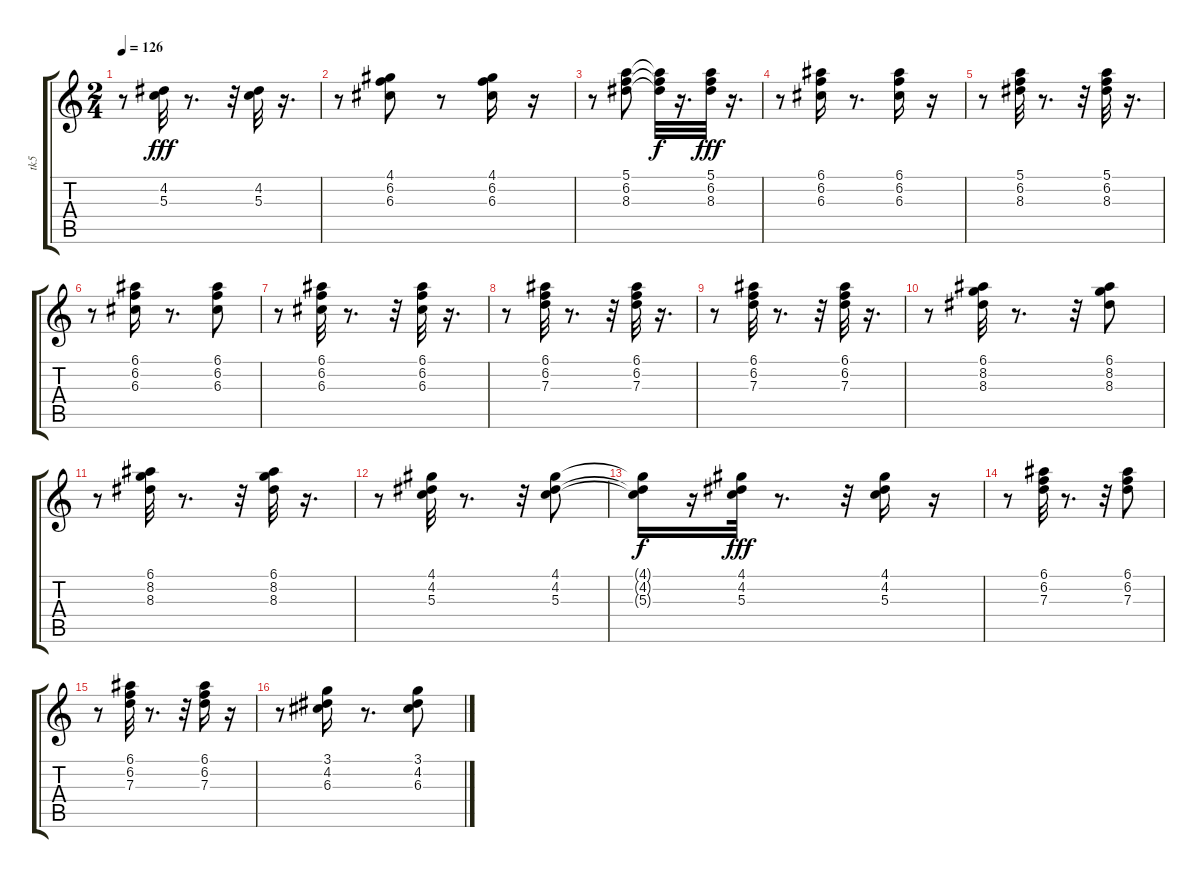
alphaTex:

\track ("tk5" "tk5") {instrument acousticguitarnylon}
\staff {score tabs}
\tuning (E4 B3 G3 D3 A2 E2) {hide}
\ts (2 4)
\tempo 126
\clef g2
\ks c
r.8{dy fff} (4.2 5.3).32 r.8{d} r.32 (4.2 5.3).32 r.16{d} |
r.8 (4.1 6.2 6.3).8 r.8 (4.1 6.2 6.3).16 r.16 |
r.8 (5.1 6.2 8.3).8 (5.1{t} 6.2{t} 8.3{t}).32{dy f} r.16{d} (5.1 6.2 8.3).32{dy fff} r.16{d} |
r.8 (6.1 6.2 6.3).16 r.8{d} (6.1 6.2 6.3).16 r.16 |
r.8 (5.1 6.2 8.3).32 r.8{d} r.32 (5.1 6.2 8.3).32 r.16{d} |
r.8 (6.1 6.2 6.3).16 r.8{d} (6.1 6.2 6.3).8 |
r.8 (6.1 6.2 6.3).32 r.8{d} r.32 (6.1 6.2 6.3).32 r.16{d} |
r.8 (6.1 6.2 7.3).32 r.8{d} r.32 (6.1 6.2 7.3).32 r.16{d} |
r.8 (6.1 6.2 7.3).32 r.8{d} r.32 (6.1 6.2 7.3).32 r.16{d} |
r.8 (6.1 8.2 8.3).32 r.8{d} r.32 (6.1 8.2 8.3).8 |
r.8 (6.1 8.2 8.3).32 r.8{d} r.32 (6.1 8.2 8.3).32 r.16{d} |
r.8 (4.1 4.2 5.3).32 r.8{d} r.32 (4.1 4.2 5.3).8 |
(4.1{t} 4.2{t} 5.3{t}).16{dy f} r.16 (4.1 4.2 5.3).32{dy fff} r.8{d} r.32 (4.1 4.2 5.3).16 r.16 |
r.8 (6.1 6.2 7.3).32 r.8{d} r.32 (6.1 6.2 7.3).8 |
r.8 (6.1 6.2 7.3).32 r.8{d} r.32 (6.1 6.2 7.3).16 r.16 |
r.8 (3.1 4.2 6.3).16 r.8{d} (3.1 4.2 6.3).8
